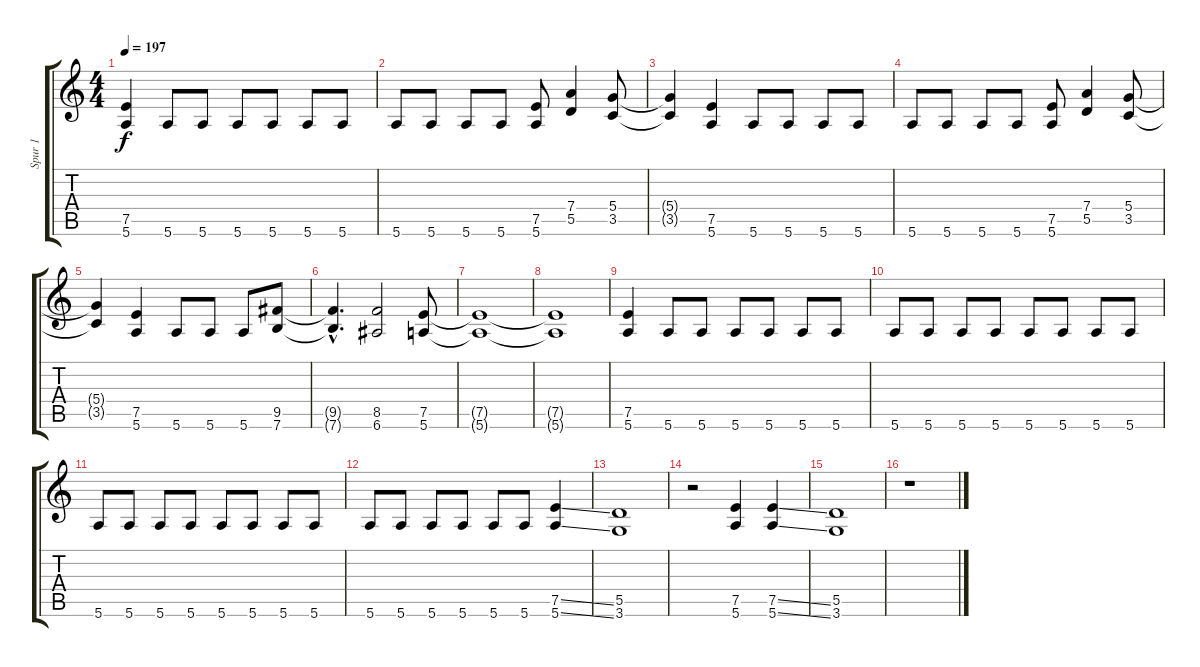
\track ("Spur 1" "Spur 1") {instrument distortionguitar}
\staff {score tabs}
\tuning (E4 B3 G3 D3 A2 E2) {hide}
\ts (4 4)
\tempo 197
\clef g2
\ks c
(7.5 5.6).4{dy f} 5.6.8 5.6.8 5.6.8 5.6.8 5.6.8 5.6.8 |
5.6.8 5.6.8 5.6.8 5.6.8 (7.5 5.6).8 (7.4 5.5).4 (5.4 3.5).8 |
(5.4{t} 3.5{t}).4 (7.5 5.6).4 5.6.8 5.6.8 5.6.8 5.6.8 |
5.6.8 5.6.8 5.6.8 5.6.8 (7.5 5.6).8 (7.4 5.5).4 (5.4 3.5).8 |
(5.4{t} 3.5{t}).4 (7.5 5.6).4 5.6.8 5.6.8 5.6.8 (9.5 7.6).8 |
(9.5{hac t} 7.6{hac t}).4{d} (8.5 6.6).2 (7.5 5.6).8 |
(7.5{t} 5.6{t}).1 |
(7.5{t} 5.6{t}).1 |
(7.5 5.6).4 5.6.8 5.6.8 5.6.8 5.6.8 5.6.8 5.6.8 |
5.6.8 5.6.8 5.6.8 5.6.8 5.6.8 5.6.8 5.6.8 5.6.8 |
5.6.8 5.6.8 5.6.8 5.6.8 5.6.8 5.6.8 5.6.8 5.6.8 |
5.6.8 5.6.8 5.6.8 5.6.8 5.6.8 5.6.8 (7.5{ss} 5.6{ss}).4 |
(5.5 3.6).1 |
r.2 (7.5 5.6).4 (7.5{ss} 5.6{ss}).4 |
(5.5 3.6).1 |
r.1
